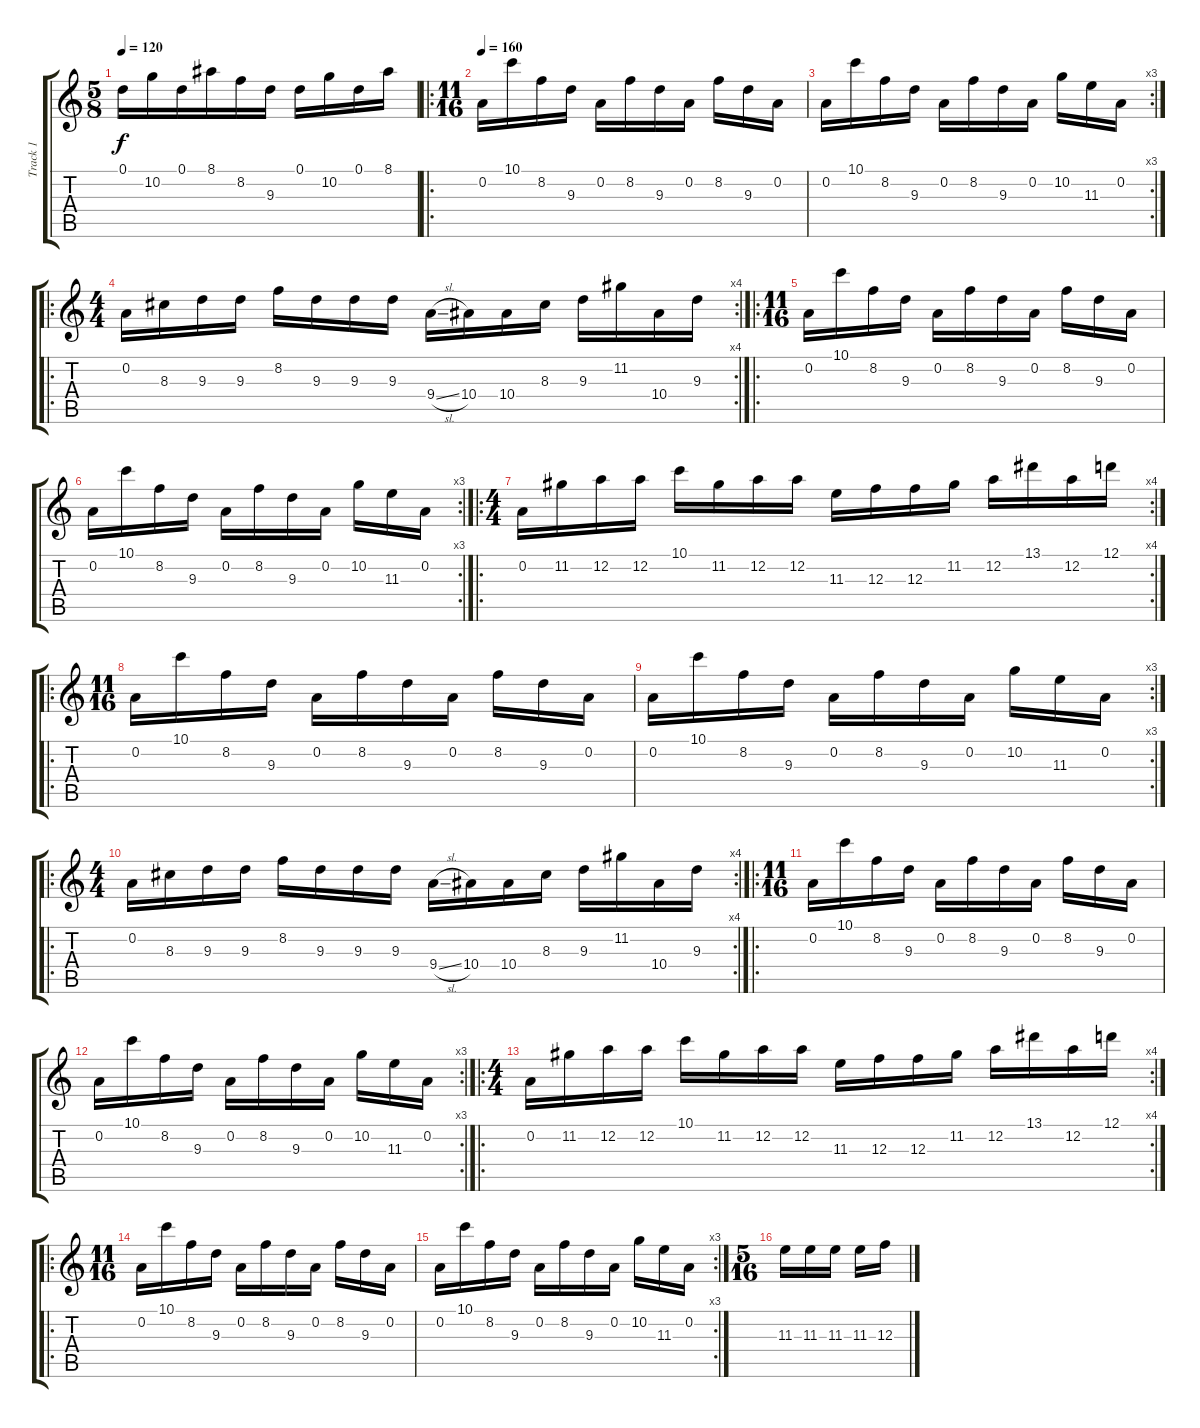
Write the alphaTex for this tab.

\track ("Track 1" "Track 1") {instrument distortionguitar}
\staff {score tabs}
\tuning (D4 A3 F3 C3 G2 D2) {hide}
\ts (5 8)
\tempo 120
\clef g2
\ks c
0.1.16{dy f} 10.2.16 0.1.16 8.1.16 8.2.16 9.3.16 0.1.16 10.2.16 0.1.16 8.1.16 |
\ro
\ts (11 16)
\tempo 160
0.2.16 10.1.16 8.2.16 9.3.16 0.2.16 8.2.16 9.3.16 0.2.16 8.2.16 9.3.16 0.2.16 |
\rc 3
0.2.16 10.1.16 8.2.16 9.3.16 0.2.16 8.2.16 9.3.16 0.2.16 10.2.16 11.3.16 0.2.16 |
\ro
\rc 4
\ts (4 4)
0.2.16 8.3.16 9.3.16 9.3.16 8.2.16 9.3.16 9.3.16 9.3.16 9.4{sl}.16 10.4.16 10.4.16 8.3.16 9.3.16 11.2.16 10.4.16 9.3.16 |
\ro
\ts (11 16)
0.2.16 10.1.16 8.2.16 9.3.16 0.2.16 8.2.16 9.3.16 0.2.16 8.2.16 9.3.16 0.2.16 |
\rc 3
0.2.16 10.1.16 8.2.16 9.3.16 0.2.16 8.2.16 9.3.16 0.2.16 10.2.16 11.3.16 0.2.16 |
\ro
\rc 4
\ts (4 4)
0.2.16 11.2.16 12.2.16 12.2.16 10.1.16 11.2.16 12.2.16 12.2.16 11.3.16 12.3.16 12.3.16 11.2.16 12.2.16 13.1.16 12.2.16 12.1.16 |
\ro
\ts (11 16)
0.2.16 10.1.16 8.2.16 9.3.16 0.2.16 8.2.16 9.3.16 0.2.16 8.2.16 9.3.16 0.2.16 |
\rc 3
0.2.16 10.1.16 8.2.16 9.3.16 0.2.16 8.2.16 9.3.16 0.2.16 10.2.16 11.3.16 0.2.16 |
\ro
\rc 4
\ts (4 4)
0.2.16 8.3.16 9.3.16 9.3.16 8.2.16 9.3.16 9.3.16 9.3.16 9.4{sl}.16 10.4.16 10.4.16 8.3.16 9.3.16 11.2.16 10.4.16 9.3.16 |
\ro
\ts (11 16)
0.2.16 10.1.16 8.2.16 9.3.16 0.2.16 8.2.16 9.3.16 0.2.16 8.2.16 9.3.16 0.2.16 |
\rc 3
0.2.16 10.1.16 8.2.16 9.3.16 0.2.16 8.2.16 9.3.16 0.2.16 10.2.16 11.3.16 0.2.16 |
\ro
\rc 4
\ts (4 4)
0.2.16 11.2.16 12.2.16 12.2.16 10.1.16 11.2.16 12.2.16 12.2.16 11.3.16 12.3.16 12.3.16 11.2.16 12.2.16 13.1.16 12.2.16 12.1.16 |
\ro
\ts (11 16)
0.2.16 10.1.16 8.2.16 9.3.16 0.2.16 8.2.16 9.3.16 0.2.16 8.2.16 9.3.16 0.2.16 |
\rc 3
0.2.16 10.1.16 8.2.16 9.3.16 0.2.16 8.2.16 9.3.16 0.2.16 10.2.16 11.3.16 0.2.16 |
\ts (5 16)
11.3.16 11.3.16 11.3.16 11.3.16 12.3.16
